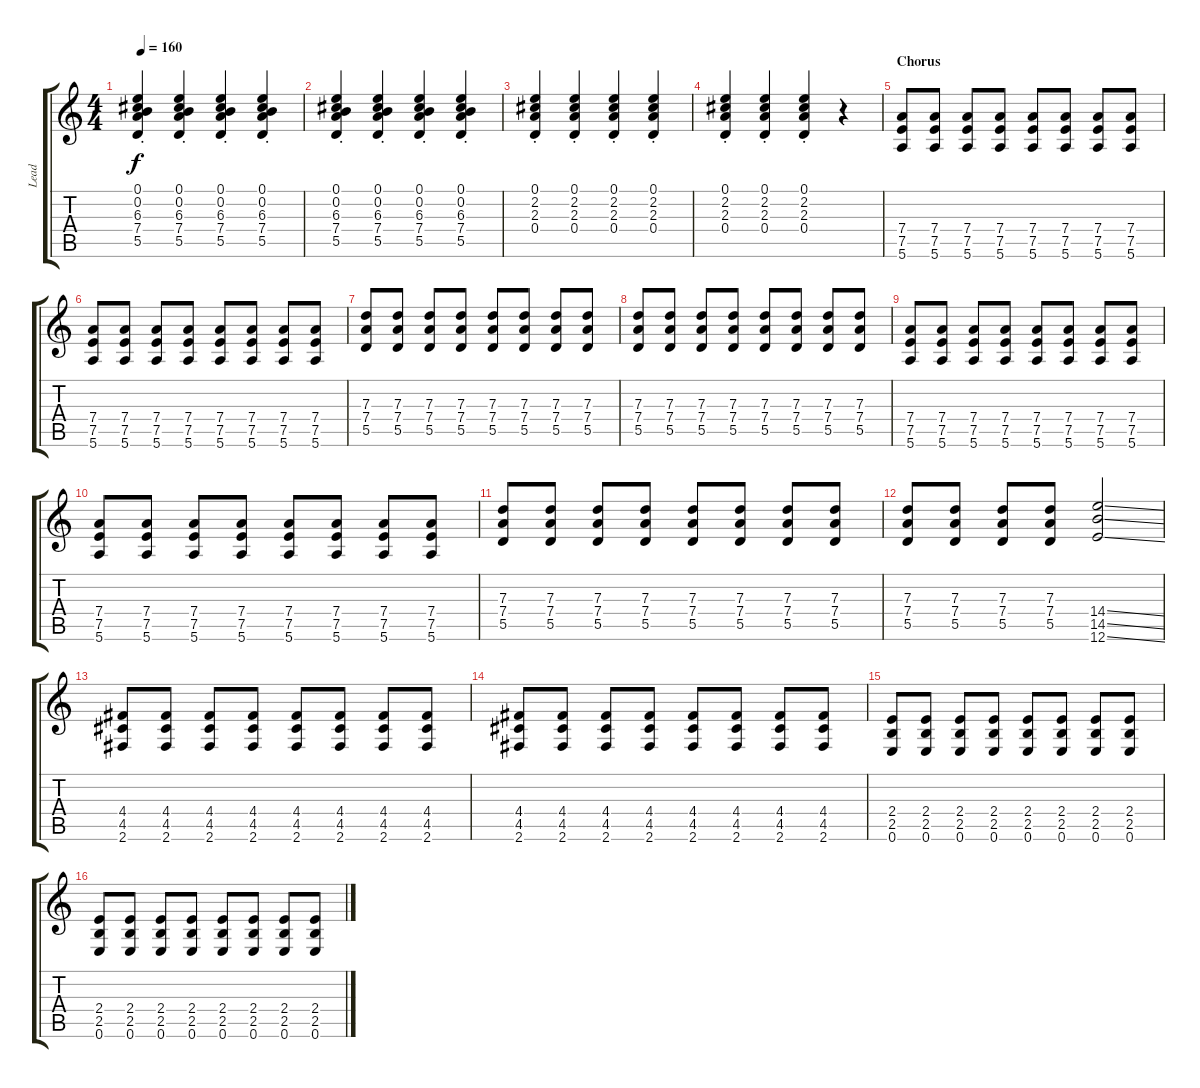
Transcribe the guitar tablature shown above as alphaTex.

\track ("Lead" "Lead") {instrument distortionguitar}
\staff {score tabs}
\tuning (E4 B3 G3 D3 A2 E2) {hide}
\ts (4 4)
\tempo 160
\clef g2
\ks c
(0.1{st} 0.2{st} 6.3{st} 7.4{st} 5.5{st}).4{dy f} (0.1{st} 0.2{st} 6.3{st} 7.4{st} 5.5{st}).4 (0.1{st} 0.2{st} 6.3{st} 7.4{st} 5.5{st}).4 (0.1{st} 0.2{st} 6.3{st} 7.4{st} 5.5{st}).4 |
(0.1{st} 0.2{st} 6.3{st} 7.4{st} 5.5{st}).4 (0.1{st} 0.2{st} 6.3{st} 7.4{st} 5.5{st}).4 (0.1{st} 0.2{st} 6.3{st} 7.4{st} 5.5{st}).4 (0.1{st} 0.2{st} 6.3{st} 7.4{st} 5.5{st}).4 |
(0.1{st} 2.2{st} 2.3{st} 0.4{st}).4 (0.1{st} 2.2{st} 2.3{st} 0.4{st}).4 (0.1{st} 2.2{st} 2.3{st} 0.4{st}).4 (0.1{st} 2.2{st} 2.3{st} 0.4{st}).4 |
(0.1{st} 2.2{st} 2.3{st} 0.4{st}).4 (0.1{st} 2.2{st} 2.3{st} 0.4{st}).4 (0.1{st} 2.2{st} 2.3{st} 0.4{st}).4 r.4 |
\section ("" "Chorus")
(7.4 7.5 5.6).8 (7.4 7.5 5.6).8 (7.4 7.5 5.6).8 (7.4 7.5 5.6).8 (7.4 7.5 5.6).8 (7.4 7.5 5.6).8 (7.4 7.5 5.6).8 (7.4 7.5 5.6).8 |
(7.4 7.5 5.6).8 (7.4 7.5 5.6).8 (7.4 7.5 5.6).8 (7.4 7.5 5.6).8 (7.4 7.5 5.6).8 (7.4 7.5 5.6).8 (7.4 7.5 5.6).8 (7.4 7.5 5.6).8 |
(7.3 7.4 5.5).8 (7.3 7.4 5.5).8 (7.3 7.4 5.5).8 (7.3 7.4 5.5).8 (7.3 7.4 5.5).8 (7.3 7.4 5.5).8 (7.3 7.4 5.5).8 (7.3 7.4 5.5).8 |
(7.3 7.4 5.5).8 (7.3 7.4 5.5).8 (7.3 7.4 5.5).8 (7.3 7.4 5.5).8 (7.3 7.4 5.5).8 (7.3 7.4 5.5).8 (7.3 7.4 5.5).8 (7.3 7.4 5.5).8 |
(7.4 7.5 5.6).8 (7.4 7.5 5.6).8 (7.4 7.5 5.6).8 (7.4 7.5 5.6).8 (7.4 7.5 5.6).8 (7.4 7.5 5.6).8 (7.4 7.5 5.6).8 (7.4 7.5 5.6).8 |
(7.4 7.5 5.6).8 (7.4 7.5 5.6).8 (7.4 7.5 5.6).8 (7.4 7.5 5.6).8 (7.4 7.5 5.6).8 (7.4 7.5 5.6).8 (7.4 7.5 5.6).8 (7.4 7.5 5.6).8 |
(7.3 7.4 5.5).8 (7.3 7.4 5.5).8 (7.3 7.4 5.5).8 (7.3 7.4 5.5).8 (7.3 7.4 5.5).8 (7.3 7.4 5.5).8 (7.3 7.4 5.5).8 (7.3 7.4 5.5).8 |
(7.3 7.4 5.5).8 (7.3 7.4 5.5).8 (7.3 7.4 5.5).8 (7.3 7.4 5.5).8 (14.4{ss} 14.5{ss} 12.6{ss}).2 |
(4.4 4.5 2.6).8 (4.4 4.5 2.6).8 (4.4 4.5 2.6).8 (4.4 4.5 2.6).8 (4.4 4.5 2.6).8 (4.4 4.5 2.6).8 (4.4 4.5 2.6).8 (4.4 4.5 2.6).8 |
(4.4 4.5 2.6).8 (4.4 4.5 2.6).8 (4.4 4.5 2.6).8 (4.4 4.5 2.6).8 (4.4 4.5 2.6).8 (4.4 4.5 2.6).8 (4.4 4.5 2.6).8 (4.4 4.5 2.6).8 |
(2.4 2.5 0.6).8 (2.4 2.5 0.6).8 (2.4 2.5 0.6).8 (2.4 2.5 0.6).8 (2.4 2.5 0.6).8 (2.4 2.5 0.6).8 (2.4 2.5 0.6).8 (2.4 2.5 0.6).8 |
(2.4 2.5 0.6).8 (2.4 2.5 0.6).8 (2.4 2.5 0.6).8 (2.4 2.5 0.6).8 (2.4 2.5 0.6).8 (2.4 2.5 0.6).8 (2.4 2.5 0.6).8 (2.4 2.5 0.6).8
